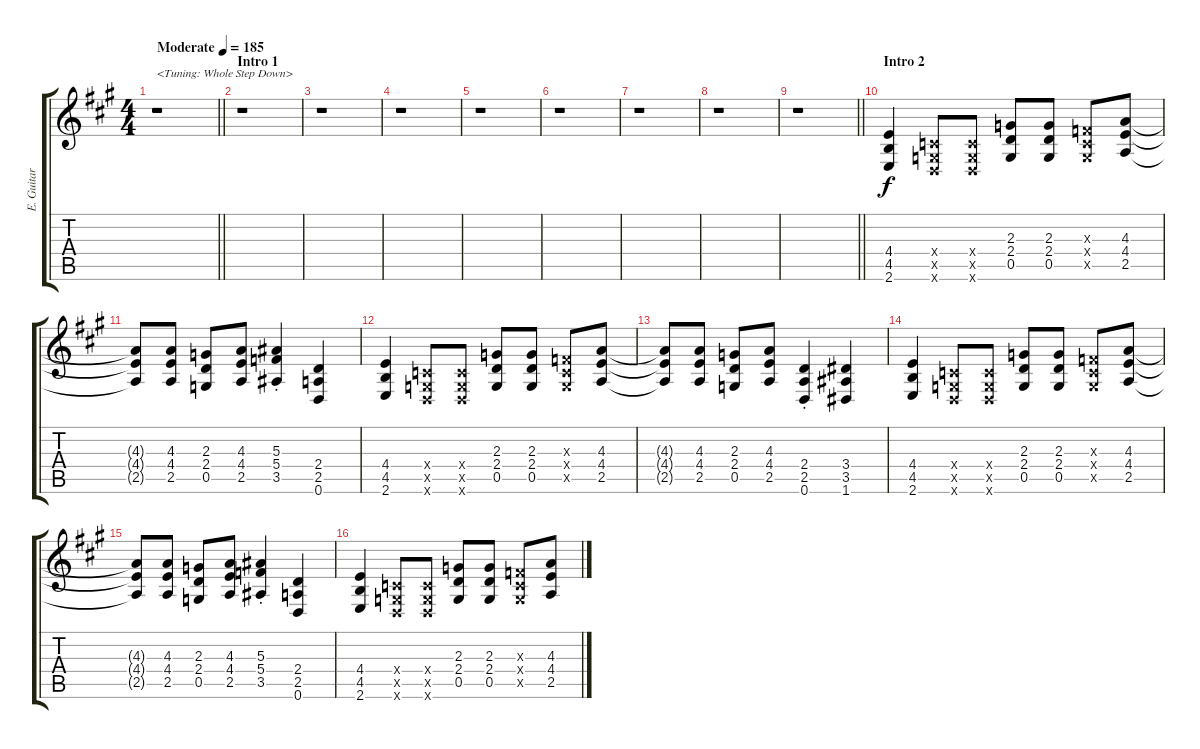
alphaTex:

\track ("E. Guitar III" "E. Guitar ") {instrument overdrivenguitar}
\staff {score tabs}
\tuning (D4 A3 F3 C3 G2 D2) {hide}
\ts (4 4)
\tempo (185 "Moderate")
\clef g2
\barLineRight lightlight
\ks a
r.1{txt "<Tuning: Whole Step Down>" dy f instrument overdrivenguitar} |
\section ("" "Intro 1")
r.1 |
r.1 |
r.1 |
r.1 |
r.1 |
r.1 |
r.1 |
\barLineRight lightlight
r.1 |
\section ("" "Intro 2")
(4.4 4.5 2.6).4 (0.4{x} 0.5{x} 0.6{x}).8 (0.4{x} 0.5{x} 0.6{x}).8 (2.3 2.4 0.5).8 (2.3 2.4 0.5).8 (0.3{x} 0.4{x} 0.5{x}).8 (4.3 4.4 2.5).8 |
(4.3{t} 4.4{t} 2.5{t}).8 (4.3 4.4 2.5).8 (2.3 2.4 0.5).8 (4.3 4.4 2.5).8 (5.3{st} 5.4{st} 3.5{st}).4 (2.4 2.5 0.6).4 |
(4.4 4.5 2.6).4 (0.4{x} 0.5{x} 0.6{x}).8 (0.4{x} 0.5{x} 0.6{x}).8 (2.3 2.4 0.5).8 (2.3 2.4 0.5).8 (0.3{x} 0.4{x} 0.5{x}).8 (4.3 4.4 2.5).8 |
(4.3{t} 4.4{t} 2.5{t}).8 (4.3 4.4 2.5).8 (2.3 2.4 0.5).8 (4.3 4.4 2.5).8 (2.4{st} 2.5{st} 0.6{st}).4 (3.4 3.5 1.6).4 |
(4.4 4.5 2.6).4 (0.4{x} 0.5{x} 0.6{x}).8 (0.4{x} 0.5{x} 0.6{x}).8 (2.3 2.4 0.5).8 (2.3 2.4 0.5).8 (0.3{x} 0.4{x} 0.5{x}).8 (4.3 4.4 2.5).8 |
(4.3{t} 4.4{t} 2.5{t}).8 (4.3 4.4 2.5).8 (2.3 2.4 0.5).8 (4.3 4.4 2.5).8 (5.3{st} 5.4{st} 3.5{st}).4 (2.4 2.5 0.6).4 |
(4.4 4.5 2.6).4 (0.4{x} 0.5{x} 0.6{x}).8 (0.4{x} 0.5{x} 0.6{x}).8 (2.3 2.4 0.5).8 (2.3 2.4 0.5).8 (0.3{x} 0.4{x} 0.5{x}).8 (4.3 4.4 2.5).8
